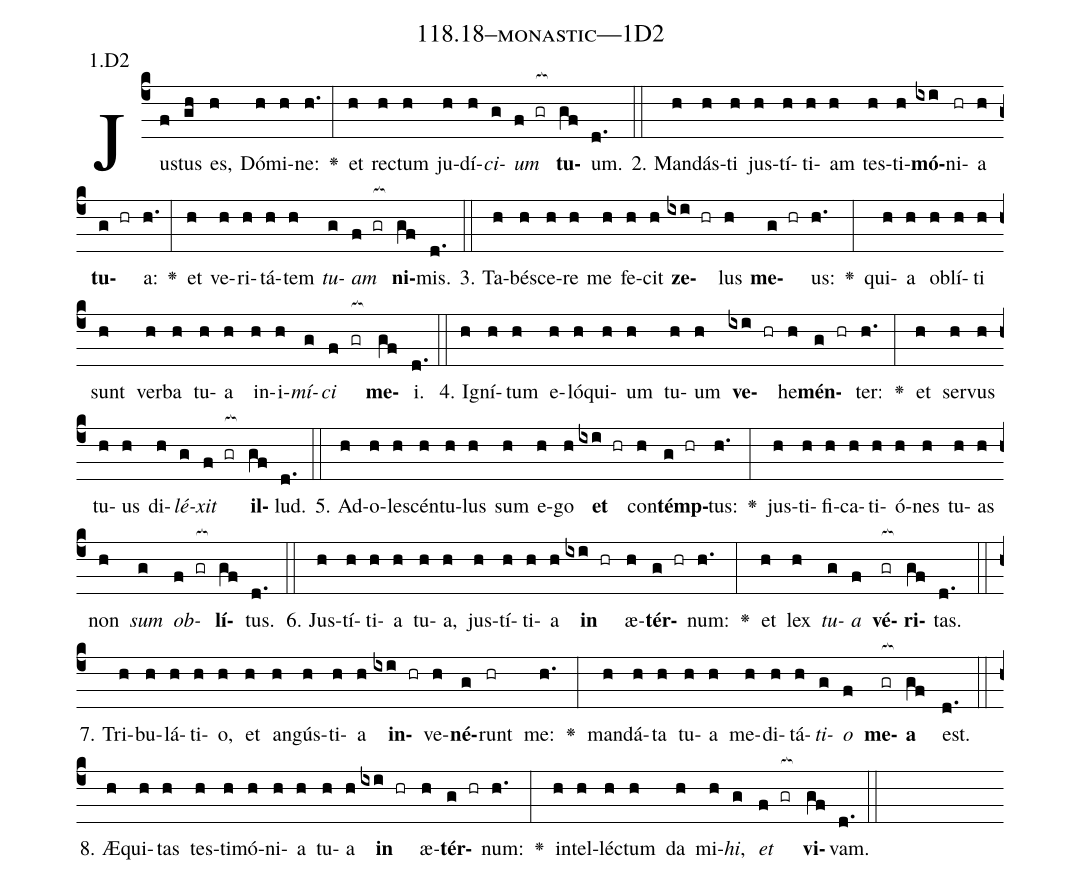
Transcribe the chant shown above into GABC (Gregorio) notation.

name: 118.18--monastic---1D2;
annotation: 1.D2;
%%
(c4)Jus(f)tus(gh) es,(h) Dó(h)mi(h)ne:(h.) <v>\greheightstar</v>(:) et(h) rec(h)tum(h) ju(h)dí(h)<i>ci</i>(g)<i>um</i>(f gr[ocb:1{]) <b>tu</b>(gf[ocb:0}])um.(d.) (::)
2. Man(h)dás(h)ti(h) jus(h)tí(h)ti(h)am(h) tes(h)ti(h)<b>mó</b>(ixi)ni(hr)a(h) <b>tu</b>(g hr)a:(h.) <v>\greheightstar</v>(:) et(h) ve(h)ri(h)tá(h)tem(h) <i>tu</i>(g)<i>am</i>(f gr[ocb:1{]) <b>ni</b>(gf[ocb:0}])mis.(d.) (::)
3. Ta(h)bé(h)sce(h)re(h) me(h) fe(h)cit(h) <b>ze</b>(ixi hr)lus(h) <b>me</b>(g hr)us:(h.) <v>\greheightstar</v>(:) qui(h)a(h) ob(h)lí(h)ti(h) sunt(h) ver(h)ba(h) tu(h)a(h) in(h)i(h)<i>mí</i>(g)<i>ci</i>(f gr[ocb:1{]) <b>me</b>(gf[ocb:0}])i.(d.) (::)
4. I(h)gní(h)tum(h) e(h)ló(h)qui(h)um(h) tu(h)um(h) <b>ve</b>(ixi hr)he(h)<b>mén</b>(g hr)ter:(h.) <v>\greheightstar</v>(:) et(h) ser(h)vus(h) tu(h)us(h) di(h)<i>lé</i>(g)<i>xit</i>(f gr[ocb:1{]) <b>il</b>(gf[ocb:0}])lud.(d.) (::)
5. Ad(h)o(h)le(h)scén(h)tu(h)lus(h) sum(h) e(h)go(h) <b>et</b>(ixi hr) con(h)<b>témp</b>(g hr)tus:(h.) <v>\greheightstar</v>(:) jus(h)ti(h)fi(h)ca(h)ti(h)ó(h)nes(h) tu(h)as(h) non(h) <i>sum</i>(g) <i>ob</i>(f gr[ocb:1{])<b>lí</b>(gf[ocb:0}])tus.(d.) (::)
6. Jus(h)tí(h)ti(h)a(h) tu(h)a,(h) jus(h)tí(h)ti(h)a(h) <b>in</b>(ixi hr) æ(h)<b>tér</b>(g hr)num:(h.) <v>\greheightstar</v>(:) et(h) lex(h) <i>tu</i>(g)<i>a</i>(f) <b>vé</b>(gr[ocb:1{])<b>ri</b>(gf[ocb:0}])tas.(d.) (::)
7. Tri(h)bu(h)lá(h)ti(h)o,(h) et(h) an(h)gús(h)ti(h)a(h) <b>in</b>(ixi hr)ve(h)<b>né</b>(g)runt(hr) me:(h.) <v>\greheightstar</v>(:) man(h)dá(h)ta(h) tu(h)a(h) me(h)di(h)tá(h)<i>ti</i>(g)<i>o</i>(f) <b>me</b>(gr[ocb:1{])<b>a</b>(gf[ocb:0}]) est.(d.) (::)
8. Æ(h)qui(h)tas(h) tes(h)ti(h)mó(h)ni(h)a(h) tu(h)a(h) <b>in</b>(ixi hr) æ(h)<b>tér</b>(g hr)num:(h.) <v>\greheightstar</v>(:) in(h)tel(h)léc(h)tum(h) da(h) mi(h)<i>hi</i>,(g) <i>et</i>(f gr[ocb:1{]) <b>vi</b>(gf[ocb:0}])vam.(d.) (::)
